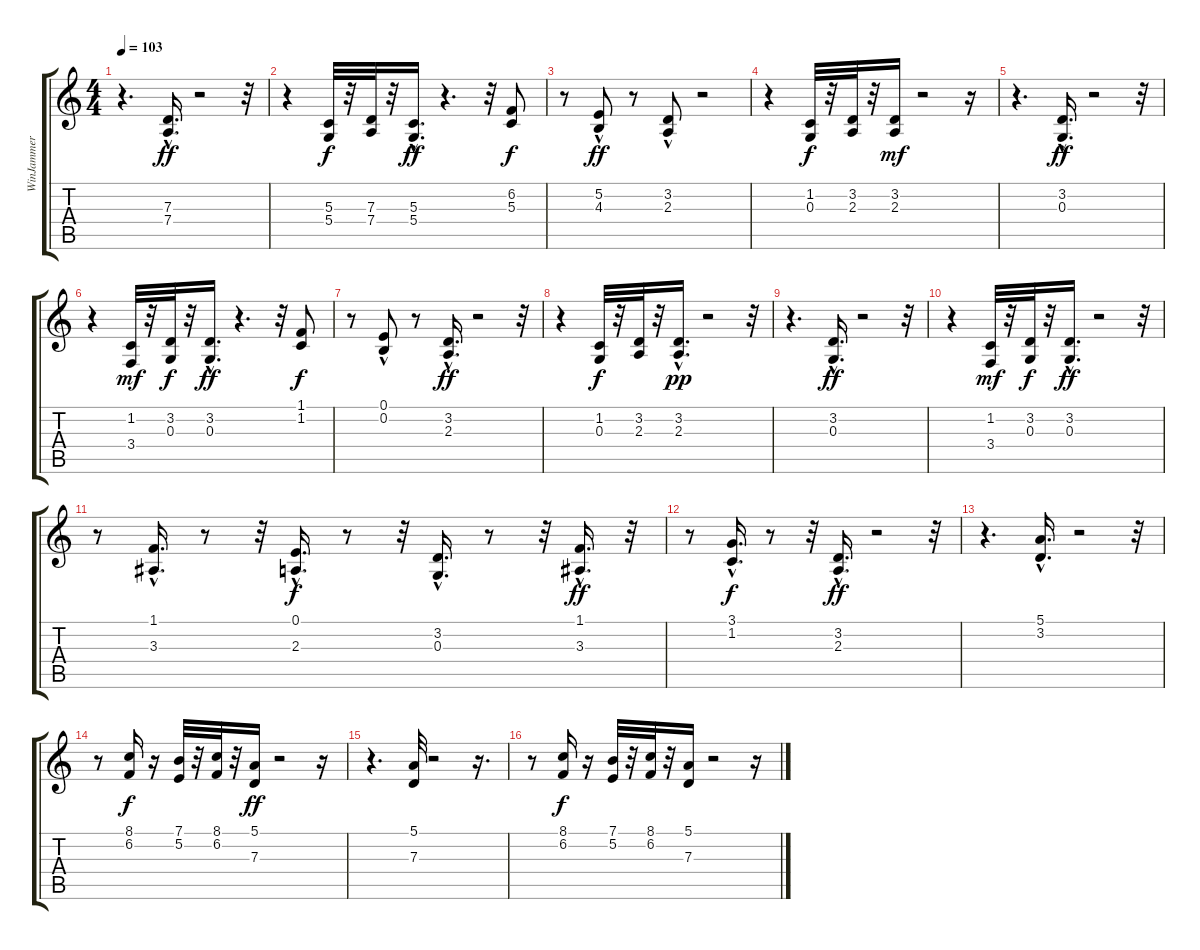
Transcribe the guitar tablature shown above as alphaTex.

\track ("WinJammer Demo" "WinJammer ") {instrument electricpiano2}
\staff {score tabs}
\tuning (E4 B3 G3 D3 A2 E2) {hide}
\ts (4 4)
\tempo 103
\clef g2
\ks c
r.4{d dy f} (7.3{hac} 7.4{hac}).16{d dy ff} r.2 r.32 |
r.4 (5.3 5.4).32{dy f} r.32 (7.3 7.4).32 r.32 (5.3 5.4{hac}).16{d dy ff} r.4{d} r.32 (6.2 5.3).8{dy f} |
r.8 (5.2{hac} 4.3).8{dy ff} r.8 (3.2{hac} 2.3).8 r.2 |
r.4 (1.2 0.3).32{dy f} r.32 (3.2 2.3).32 r.32 (3.2 2.3).16{dy mf} r.2 r.16 |
r.4{d} (3.2{hac} 0.3{hac}).16{d dy ff} r.2 r.32 |
r.4 (1.2 3.4).32{dy mf} r.32 (3.2 0.3).32{dy f} r.32 (3.2{hac} 0.3{hac}).16{d dy ff} r.4{d} r.32 (1.1 1.2).8{dy f} |
r.8 (0.1{hac} 0.2).8 r.8 (3.2{hac} 2.3{hac}).16{d dy ff} r.2 r.32 |
r.4 (1.2 0.3).32{dy f} r.32 (3.2 2.3).32 r.32 (3.2{hac} 2.3{hac}).16{d dy pp} r.2 r.32 |
r.4{d} (3.2{hac} 0.3{hac}).16{d dy ff} r.2 r.32 |
r.4 (1.2 3.4).32{dy mf} r.32 (3.2 0.3).32{dy f} r.32 (3.2{hac} 0.3{hac}).16{d dy ff} r.2 r.32 |
r.8 (1.1{hac} 3.3{hac}).16{d} r.8 r.32 (0.1 2.3{hac}).16{d dy f} r.8 r.32 (3.2 0.3{hac}).16{d} r.8 r.32 (1.1 3.3{hac}).16{d dy ff} r.32 |
r.8 (3.1 1.2{hac}).16{d dy f} r.8 r.32 (3.2{hac} 2.3{hac}).16{d dy ff} r.2 r.32 |
r.4{d} (5.1{hac} 3.2{hac}).16{d} r.2 r.32 |
r.8 (8.1 6.2).16{dy f} r.16 (7.1 5.2).32 r.32 (8.1 6.2).32 r.32 (5.1 7.3).16{dy ff} r.2 r.16 |
r.4{d} (5.1 7.3).32 r.2 r.16{d} |
r.8 (8.1 6.2).16{dy f} r.16 (7.1 5.2).32 r.32 (8.1 6.2).32 r.32 (5.1 7.3).16 r.2 r.16
